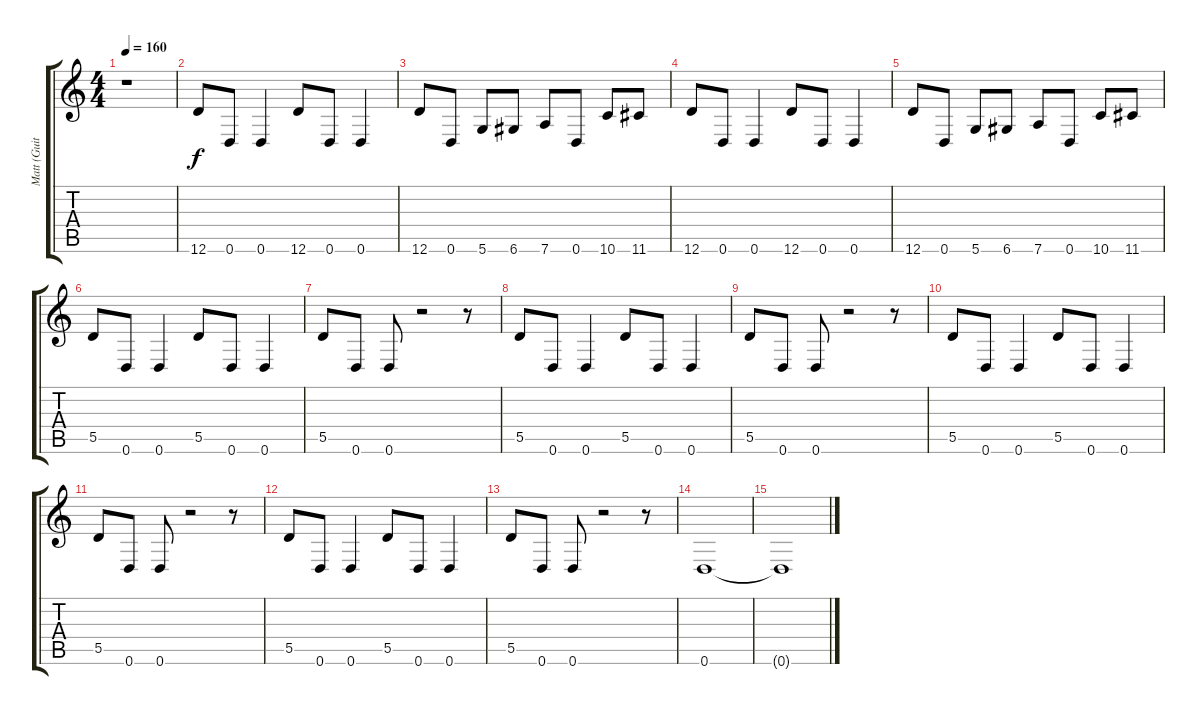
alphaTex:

\track ("Matt (Guitar2)" "Matt (Guit") {instrument distortionguitar}
\staff {score tabs}
\tuning (E4 B3 G3 D3 A2 D2) {hide}
\ts (4 4)
\tempo 160
\clef g2
\ks c
r.1{dy f} |
12.6.8{balance 2} 0.6.8 0.6.4 12.6.8 0.6.8 0.6.4 |
12.6.8 0.6.8 5.6.8 6.6.8 7.6.8 0.6.8 10.6.8 11.6.8 |
12.6.8{balance 2} 0.6.8 0.6.4 12.6.8 0.6.8 0.6.4 |
12.6.8 0.6.8 5.6.8 6.6.8 7.6.8 0.6.8 10.6.8 11.6.8 |
5.5.8 0.6.8 0.6.4 5.5.8 0.6.8 0.6.4 |
5.5.8 0.6.8 0.6.8 r.2 r.8 |
5.5.8 0.6.8 0.6.4 5.5.8 0.6.8 0.6.4 |
5.5.8 0.6.8 0.6.8 r.2 r.8 |
5.5.8 0.6.8 0.6.4 5.5.8 0.6.8 0.6.4 |
5.5.8 0.6.8 0.6.8 r.2 r.8 |
5.5.8 0.6.8 0.6.4 5.5.8 0.6.8 0.6.4 |
5.5.8 0.6.8 0.6.8 r.2 r.8 |
0.6.1 |
0.6{t}.1
